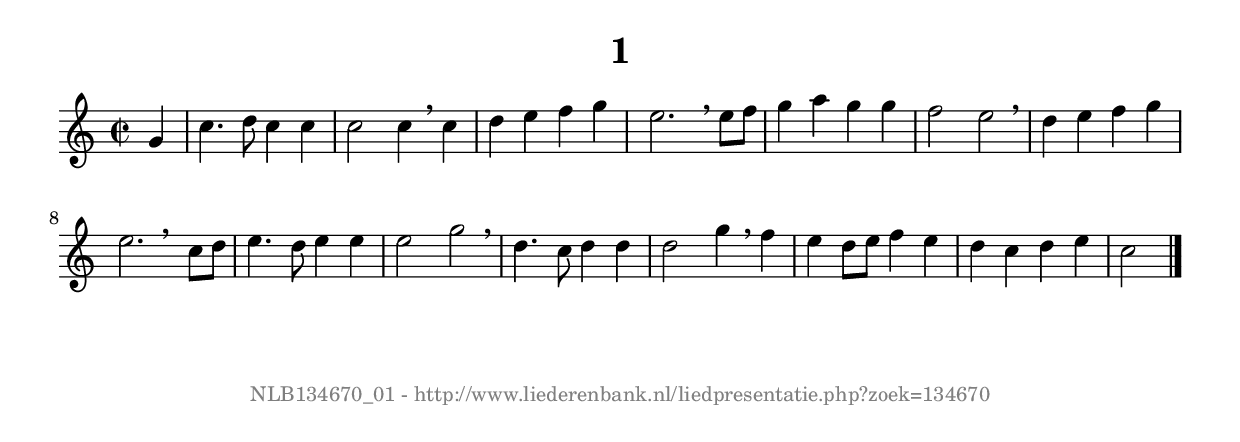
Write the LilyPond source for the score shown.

%
% produced by wce2krn 1.64 (7 June 2014)
%
\version"2.16"
#(append! paper-alist '(("long" . (cons (* 210 mm) (* 2000 mm)))))
#(set-default-paper-size "long")
sb = {\breathe}
mBreak = {\breathe }
bBreak = {\breathe }
x = {\once\override NoteHead #'style = #'cross }
gl=\glissando
itime={\override Staff.TimeSignature #'stencil = ##f }
ficta = {\once\set suggestAccidentals = ##t}
fine = {\once\override Score.RehearsalMark #'self-alignment-X = #1 \mark \markup {\italic{Fine}}}
dc = {\once\override Score.RehearsalMark #'self-alignment-X = #1 \mark \markup {\italic{D.C.}}}
dcf = {\once\override Score.RehearsalMark #'self-alignment-X = #1 \mark \markup {\italic{D.C. al Fine}}}
dcc = {\once\override Score.RehearsalMark #'self-alignment-X = #1 \mark \markup {\italic{D.C. al Coda}}}
ds = {\once\override Score.RehearsalMark #'self-alignment-X = #1 \mark \markup {\italic{D.S.}}}
dsf = {\once\override Score.RehearsalMark #'self-alignment-X = #1 \mark \markup {\italic{D.S. al Fine}}}
dsc = {\once\override Score.RehearsalMark #'self-alignment-X = #1 \mark \markup {\italic{D.S. al Coda}}}
pv = {\set Score.repeatCommands = #'((volta "1"))}
sv = {\set Score.repeatCommands = #'((volta "2"))}
tv = {\set Score.repeatCommands = #'((volta "3"))}
qv = {\set Score.repeatCommands = #'((volta "4"))}
xv = {\set Score.repeatCommands = #'((volta #f))}
\header{ tagline = ""
title = "1"
}
\score {{
\key c \major
\relative g'
{
\set melismaBusyProperties = #'()
\partial 32*8
\time 2/2
\tempo 4=120
\override Score.MetronomeMark #'transparent = ##t
\override Score.RehearsalMark #'break-visibility = #(vector #t #t #f)
g4 c4. d8 c4 c c2 c4 \sb c d e f g e2. \sb e8 f g4 a g g f2 e \sb d4 e f g e2. \bar ":|:" \bBreak
c8 d e4. d8 e4 e e2 g \sb d4. c8 d4 d d2 g4 \sb f e d8 e f4 e d c d e c2 \bar "|."
 }}
 \midi { }
 \layout {
            indent = 0.0\cm
}
}
\markup { \vspace #0 } \markup { \with-color #grey \fill-line { \center-column { \smaller "NLB134670_01 - http://www.liederenbank.nl/liedpresentatie.php?zoek=134670" } } }
